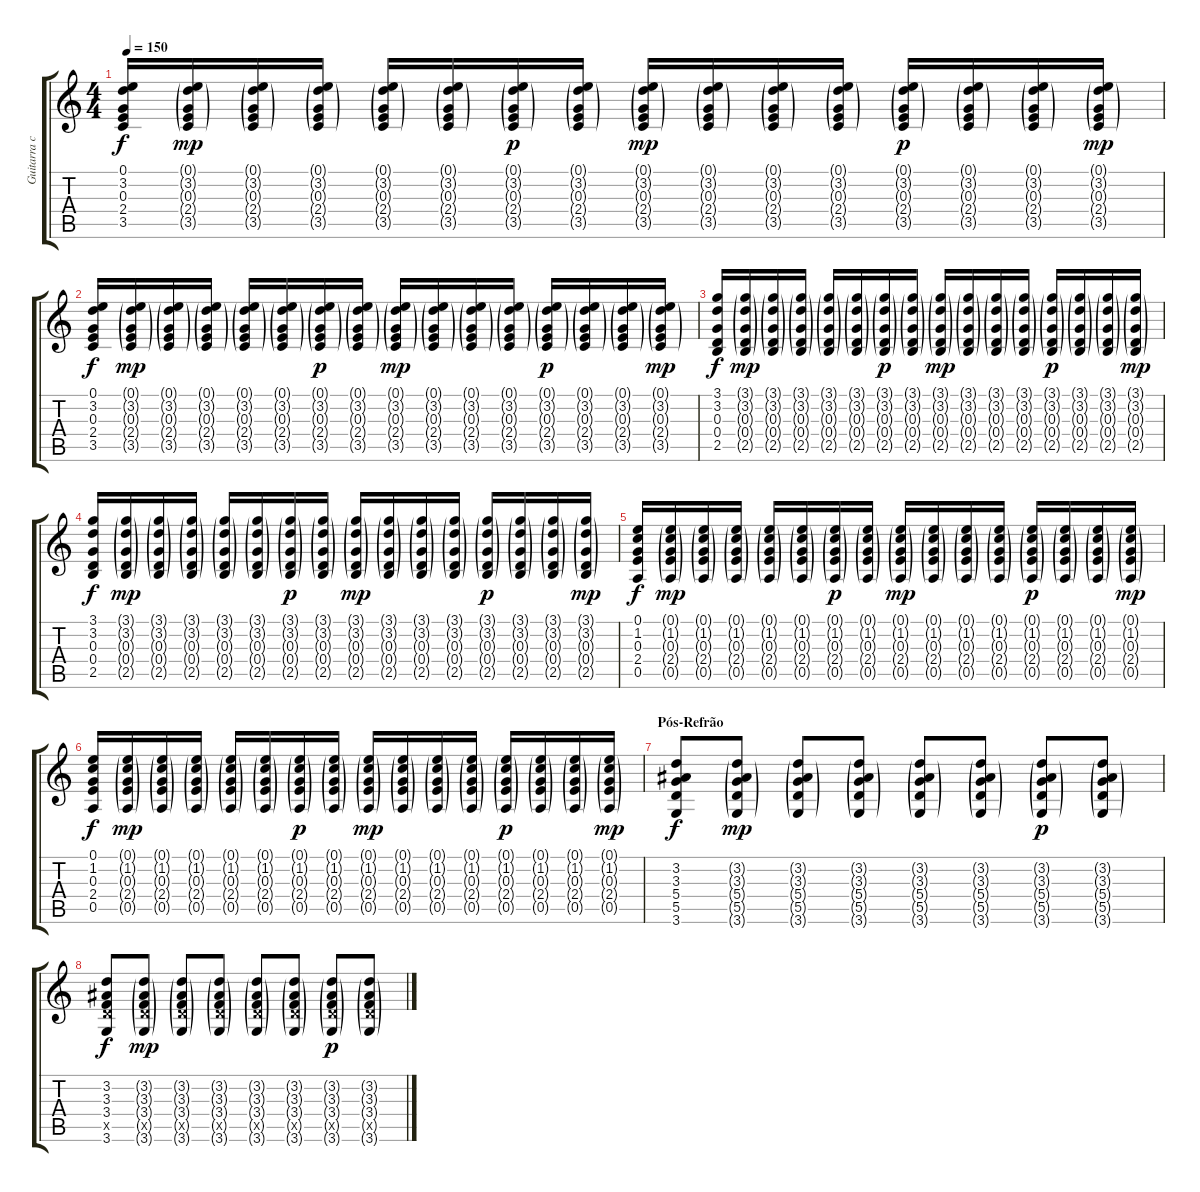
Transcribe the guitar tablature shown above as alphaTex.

\track ("Guitarra c/ reverb" "Guitarra c") {instrument overdrivenguitar}
\staff {score tabs}
\tuning (E4 B3 G3 D3 A2 E2) {hide}
\ts (4 4)
\tempo 150
\clef g2
\ks c
(0.1 3.2 0.3 2.4 3.5).16{dy f volume 10} (0.1{g} 3.2{g} 0.3{g} 2.4{g} 3.5{g}).16{dy mp} (0.1{g} 3.2{g} 0.3{g} 2.4{g} 3.5{g}).16 (0.1{g} 3.2{g} 0.3{g} 2.4{g} 3.5{g}).16 (0.1{g} 3.2{g} 0.3{g} 2.4{g} 3.5{g}).16 (0.1{g} 3.2{g} 0.3{g} 2.4{g} 3.5{g}).16 (0.1{g} 3.2{g} 0.3{g} 2.4{g} 3.5{g}).16{dy p} (0.1{g} 3.2{g} 0.3{g} 2.4{g} 3.5{g}).16 (0.1{g} 3.2{g} 0.3{g} 2.4{g} 3.5{g}).16{dy mp} (0.1{g} 3.2{g} 0.3{g} 2.4{g} 3.5{g}).16 (0.1{g} 3.2{g} 0.3{g} 2.4{g} 3.5{g}).16 (0.1{g} 3.2{g} 0.3{g} 2.4{g} 3.5{g}).16 (0.1{g} 3.2{g} 0.3{g} 2.4{g} 3.5{g}).16{dy p} (0.1{g} 3.2{g} 0.3{g} 2.4{g} 3.5{g}).16 (0.1{g} 3.2{g} 0.3{g} 2.4{g} 3.5{g}).16 (0.1{g} 3.2{g} 0.3{g} 2.4{g} 3.5{g}).16{dy mp} |
(0.1 3.2 0.3 2.4 3.5).16{dy f} (0.1{g} 3.2{g} 0.3{g} 2.4{g} 3.5{g}).16{dy mp} (0.1{g} 3.2{g} 0.3{g} 2.4{g} 3.5{g}).16 (0.1{g} 3.2{g} 0.3{g} 2.4{g} 3.5{g}).16 (0.1{g} 3.2{g} 0.3{g} 2.4{g} 3.5{g}).16 (0.1{g} 3.2{g} 0.3{g} 2.4{g} 3.5{g}).16 (0.1{g} 3.2{g} 0.3{g} 2.4{g} 3.5{g}).16{dy p} (0.1{g} 3.2{g} 0.3{g} 2.4{g} 3.5{g}).16 (0.1{g} 3.2{g} 0.3{g} 2.4{g} 3.5{g}).16{dy mp} (0.1{g} 3.2{g} 0.3{g} 2.4{g} 3.5{g}).16 (0.1{g} 3.2{g} 0.3{g} 2.4{g} 3.5{g}).16 (0.1{g} 3.2{g} 0.3{g} 2.4{g} 3.5{g}).16 (0.1{g} 3.2{g} 0.3{g} 2.4{g} 3.5{g}).16{dy p} (0.1{g} 3.2{g} 0.3{g} 2.4{g} 3.5{g}).16 (0.1{g} 3.2{g} 0.3{g} 2.4{g} 3.5{g}).16 (0.1{g} 3.2{g} 0.3{g} 2.4{g} 3.5{g}).16{dy mp} |
(3.1 3.2 0.3 0.4 2.5).16{dy f} (3.1{g} 3.2{g} 0.3{g} 0.4{g} 2.5{g}).16{dy mp} (3.1{g} 3.2{g} 0.3{g} 0.4{g} 2.5{g}).16 (3.1{g} 3.2{g} 0.3{g} 0.4{g} 2.5{g}).16 (3.1{g} 3.2{g} 0.3{g} 0.4{g} 2.5{g}).16 (3.1{g} 3.2{g} 0.3{g} 0.4{g} 2.5{g}).16 (3.1{g} 3.2{g} 0.3{g} 0.4{g} 2.5{g}).16{dy p} (3.1{g} 3.2{g} 0.3{g} 0.4{g} 2.5{g}).16 (3.1{g} 3.2{g} 0.3{g} 0.4{g} 2.5{g}).16{dy mp} (3.1{g} 3.2{g} 0.3{g} 0.4{g} 2.5{g}).16 (3.1{g} 3.2{g} 0.3{g} 0.4{g} 2.5{g}).16 (3.1{g} 3.2{g} 0.3{g} 0.4{g} 2.5{g}).16 (3.1{g} 3.2{g} 0.3{g} 0.4{g} 2.5{g}).16{dy p} (3.1{g} 3.2{g} 0.3{g} 0.4{g} 2.5{g}).16 (3.1{g} 3.2{g} 0.3{g} 0.4{g} 2.5{g}).16 (3.1{g} 3.2{g} 0.3{g} 0.4{g} 2.5{g}).16{dy mp} |
(3.1 3.2 0.3 0.4 2.5).16{dy f} (3.1{g} 3.2{g} 0.3{g} 0.4{g} 2.5{g}).16{dy mp} (3.1{g} 3.2{g} 0.3{g} 0.4{g} 2.5{g}).16 (3.1{g} 3.2{g} 0.3{g} 0.4{g} 2.5{g}).16 (3.1{g} 3.2{g} 0.3{g} 0.4{g} 2.5{g}).16 (3.1{g} 3.2{g} 0.3{g} 0.4{g} 2.5{g}).16 (3.1{g} 3.2{g} 0.3{g} 0.4{g} 2.5{g}).16{dy p} (3.1{g} 3.2{g} 0.3{g} 0.4{g} 2.5{g}).16 (3.1{g} 3.2{g} 0.3{g} 0.4{g} 2.5{g}).16{dy mp} (3.1{g} 3.2{g} 0.3{g} 0.4{g} 2.5{g}).16 (3.1{g} 3.2{g} 0.3{g} 0.4{g} 2.5{g}).16 (3.1{g} 3.2{g} 0.3{g} 0.4{g} 2.5{g}).16 (3.1{g} 3.2{g} 0.3{g} 0.4{g} 2.5{g}).16{dy p} (3.1{g} 3.2{g} 0.3{g} 0.4{g} 2.5{g}).16 (3.1{g} 3.2{g} 0.3{g} 0.4{g} 2.5{g}).16 (3.1{g} 3.2{g} 0.3{g} 0.4{g} 2.5{g}).16{dy mp} |
(0.1 1.2 0.3 2.4 0.5).16{dy f} (0.1{g} 1.2{g} 0.3{g} 2.4{g} 0.5{g}).16{dy mp} (0.1{g} 1.2{g} 0.3{g} 2.4{g} 0.5{g}).16 (0.1{g} 1.2{g} 0.3{g} 2.4{g} 0.5{g}).16 (0.1{g} 1.2{g} 0.3{g} 2.4{g} 0.5{g}).16 (0.1{g} 1.2{g} 0.3{g} 2.4{g} 0.5{g}).16 (0.1{g} 1.2{g} 0.3{g} 2.4{g} 0.5{g}).16{dy p} (0.1{g} 1.2{g} 0.3{g} 2.4{g} 0.5{g}).16 (0.1{g} 1.2{g} 0.3{g} 2.4{g} 0.5{g}).16{dy mp} (0.1{g} 1.2{g} 0.3{g} 2.4{g} 0.5{g}).16 (0.1{g} 1.2{g} 0.3{g} 2.4{g} 0.5{g}).16 (0.1{g} 1.2{g} 0.3{g} 2.4{g} 0.5{g}).16 (0.1{g} 1.2{g} 0.3{g} 2.4{g} 0.5{g}).16{dy p} (0.1{g} 1.2{g} 0.3{g} 2.4{g} 0.5{g}).16 (0.1{g} 1.2{g} 0.3{g} 2.4{g} 0.5{g}).16 (0.1{g} 1.2{g} 0.3{g} 2.4{g} 0.5{g}).16{dy mp} |
(0.1 1.2 0.3 2.4 0.5).16{dy f} (0.1{g} 1.2{g} 0.3{g} 2.4{g} 0.5{g}).16{dy mp} (0.1{g} 1.2{g} 0.3{g} 2.4{g} 0.5{g}).16 (0.1{g} 1.2{g} 0.3{g} 2.4{g} 0.5{g}).16 (0.1{g} 1.2{g} 0.3{g} 2.4{g} 0.5{g}).16 (0.1{g} 1.2{g} 0.3{g} 2.4{g} 0.5{g}).16 (0.1{g} 1.2{g} 0.3{g} 2.4{g} 0.5{g}).16{dy p} (0.1{g} 1.2{g} 0.3{g} 2.4{g} 0.5{g}).16 (0.1{g} 1.2{g} 0.3{g} 2.4{g} 0.5{g}).16{dy mp} (0.1{g} 1.2{g} 0.3{g} 2.4{g} 0.5{g}).16 (0.1{g} 1.2{g} 0.3{g} 2.4{g} 0.5{g}).16 (0.1{g} 1.2{g} 0.3{g} 2.4{g} 0.5{g}).16 (0.1{g} 1.2{g} 0.3{g} 2.4{g} 0.5{g}).16{dy p} (0.1{g} 1.2{g} 0.3{g} 2.4{g} 0.5{g}).16 (0.1{g} 1.2{g} 0.3{g} 2.4{g} 0.5{g}).16 (0.1{g} 1.2{g} 0.3{g} 2.4{g} 0.5{g}).16{dy mp} |
\section ("" "Pós-Refrão")
(3.2 3.3 5.4 5.5 3.6).8{dy f} (3.2{g} 3.3{g} 5.4{g} 5.5{g} 3.6{g}).8{dy mp} (3.2{g} 3.3{g} 5.4{g} 5.5{g} 3.6{g}).8 (3.2{g} 3.3{g} 5.4{g} 5.5{g} 3.6{g}).8 (3.2{g} 3.3{g} 5.4{g} 5.5{g} 3.6{g}).8 (3.2{g} 3.3{g} 5.4{g} 5.5{g} 3.6{g}).8 (3.2{g} 3.3{g} 5.4{g} 5.5{g} 3.6{g}).8{dy p} (3.2{g} 3.3{g} 5.4{g} 5.5{g} 3.6{g}).8 |
(3.2 3.3 3.4 5.5{x} 3.6).8{dy f} (3.2{g} 3.3{g} 3.4{g} 5.5{g x} 3.6{g}).8{dy mp} (3.2{g} 3.3{g} 3.4{g} 5.5{g x} 3.6{g}).8 (3.2{g} 3.3{g} 3.4{g} 5.5{g x} 3.6{g}).8 (3.2{g} 3.3{g} 3.4{g} 5.5{g x} 3.6{g}).8 (3.2{g} 3.3{g} 3.4{g} 5.5{g x} 3.6{g}).8 (3.2{g} 3.3{g} 3.4{g} 5.5{g x} 3.6{g}).8{dy p} (3.2{g} 3.3{g} 3.4{g} 5.5{g x} 3.6{g}).8
